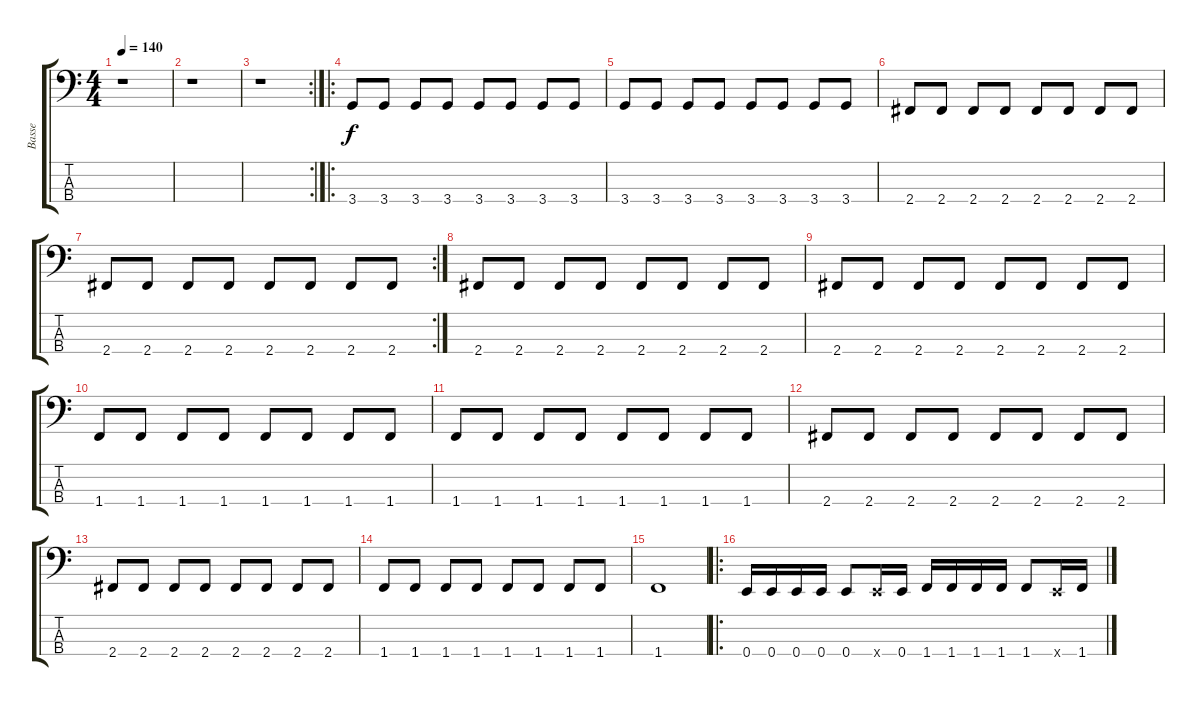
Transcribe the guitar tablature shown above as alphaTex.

\track ("Basse" "Basse") {instrument electricbassfinger}
\staff {score tabs}
\tuning (G2 D2 A1 E1) {hide}
\ts (4 4)
\tempo 140
\clef f4
\ks c
r.1{dy f} |
r.1 |
\rc 2
r.1 |
\ro
3.4.8 3.4.8 3.4.8 3.4.8 3.4.8 3.4.8 3.4.8 3.4.8 |
3.4.8 3.4.8 3.4.8 3.4.8 3.4.8 3.4.8 3.4.8 3.4.8 |
2.4.8 2.4.8 2.4.8 2.4.8 2.4.8 2.4.8 2.4.8 2.4.8 |
\rc 2
2.4.8 2.4.8 2.4.8 2.4.8 2.4.8 2.4.8 2.4.8 2.4.8 |
2.4.8 2.4.8 2.4.8 2.4.8 2.4.8 2.4.8 2.4.8 2.4.8 |
2.4.8 2.4.8 2.4.8 2.4.8 2.4.8 2.4.8 2.4.8 2.4.8 |
1.4.8 1.4.8 1.4.8 1.4.8 1.4.8 1.4.8 1.4.8 1.4.8 |
1.4.8 1.4.8 1.4.8 1.4.8 1.4.8 1.4.8 1.4.8 1.4.8 |
2.4.8 2.4.8 2.4.8 2.4.8 2.4.8 2.4.8 2.4.8 2.4.8 |
2.4.8 2.4.8 2.4.8 2.4.8 2.4.8 2.4.8 2.4.8 2.4.8 |
1.4.8 1.4.8 1.4.8 1.4.8 1.4.8 1.4.8 1.4.8 1.4.8 |
1.4.1 |
\ro
0.4.16 0.4.16 0.4.16 0.4.16 0.4.8 0.4{x}.16 0.4.16 1.4.16 1.4.16 1.4.16 1.4.16 1.4.8 0.4{x}.16 1.4.16
